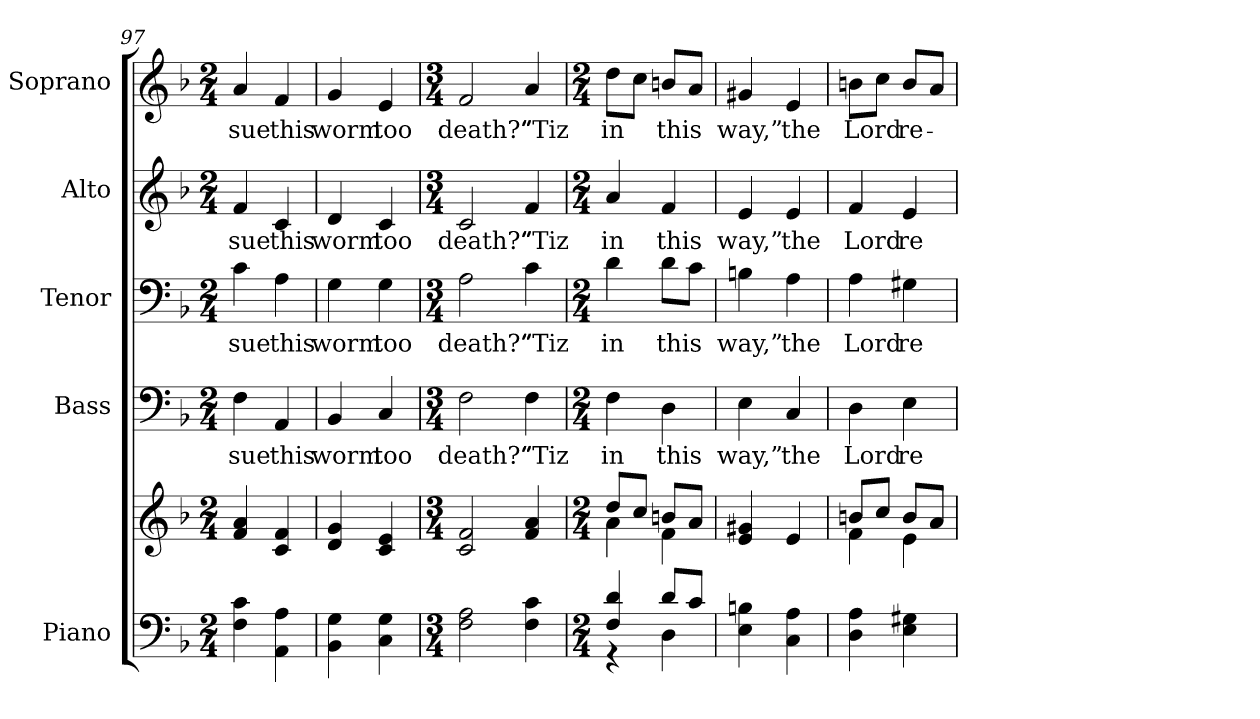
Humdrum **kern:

**kern	**kern	**kern	**text	**kern	**text	**kern	**text	**kern	**text
*part5	*part5	*part4	*part4	*part3	*part3	*part2	*part2	*part1	*part1
*staff6	*staff5	*staff4	*staff4	*staff3	*staff3	*staff2	*staff2	*staff1	*staff1
*I"Piano	*	*I"Bass	*	*I"Tenor	*	*I"Alto	*	*I"Soprano	*
*I'Pno.	*	*I'B.	*	*I'T.	*	*I'A.	*	*I'S.	*
*clefF4	*clefG2	*clefF4	*	*clefF4	*	*clefG2	*	*clefG2	*
*k[b-]	*k[b-]	*k[b-]	*	*k[b-]	*	*k[b-]	*	*k[b-]	*
*F:	*F:	*F:	*	*F:	*	*F:	*	*F:	*
*M2/4	*M2/4	*M2/4	*	*M2/4	*	*M2/4	*	*M2/4	*
=97	=97	=97	=97	=97	=97	=97	=97	=97	=97
!	!	!	!LO:LY:b:color=#000000	!	!	!	!	!	!
!	!	!	!	!	!LO:LY:b:color=#000000	!	!	!	!
!	!	!	!	!	!	!	!LO:LY:b:color=#000000	!	!
!	!	!	!	!	!	!	!	!	!LO:LY:b:color=#000000
4Fi\ 4ci	4fi/ 4ai	4Fi\	-sue	4ci\	-sue	4fi/	-sue	4ai/	-sue
!	!	!	!LO:LY:b:color=#000000	!	!	!	!	!	!
!	!	!	!	!	!LO:LY:b:color=#000000	!	!	!	!
!	!	!	!	!	!	!	!LO:LY:b:color=#000000	!	!
!	!	!	!	!	!	!	!	!	!LO:LY:b:color=#000000
4AAi\ 4Ai	4ci/ 4fi	4AAi/	this	4Ai\	this	4ci/	this	4fi/	this
=98	=98	=98	=98	=98	=98	=98	=98	=98	=98
!	!	!	!LO:LY:b:color=#000000	!	!	!	!	!	!
!	!	!	!	!	!LO:LY:b:color=#000000	!	!	!	!
!	!	!	!	!	!	!	!LO:LY:b:color=#000000	!	!
!	!	!	!	!	!	!	!	!	!LO:LY:b:color=#000000
4BB-i\ 4Gi	4di/ 4gi	4BB-i/	worm	4Gi\	worm	4di/	worm	4gi/	worm
!	!	!	!LO:LY:b:color=#000000	!	!	!	!	!	!
!	!	!	!	!	!LO:LY:b:color=#000000	!	!	!	!
!	!	!	!	!	!	!	!LO:LY:b:color=#000000	!	!
!	!	!	!	!	!	!	!	!	!LO:LY:b:color=#000000
4Ci\ 4Gi	4ci/ 4ei	4Ci/	too	4Gi\	too	4ci/	too	4ei/	too
!!LO:PB:g=z
=99	=99	=99	=99	=99	=99	=99	=99	=99	=99
*M3/4	*M3/4	*M3/4	*	*M3/4	*	*M3/4	*	*M3/4	*
!	!	!	!LO:LY:b:color=#000000	!	!	!	!	!	!
!	!	!	!	!	!LO:LY:b:color=#000000	!	!	!	!
!	!	!	!	!	!	!	!LO:LY:b:color=#000000	!	!
!	!	!	!	!	!	!	!	!	!LO:LY:b:color=#000000
2Fi\ 2Ai	2ci/ 2fi	2Fi\	death?”	2Ai\	death?”	2ci/	death?”	2fi/	death?”
!	!	!	!LO:LY:b:color=#000000	!	!	!	!	!	!
!	!	!	!	!	!LO:LY:b:color=#000000	!	!	!	!
!	!	!	!	!	!	!	!LO:LY:b:color=#000000	!	!
!	!	!	!	!	!	!	!	!	!LO:LY:b:color=#000000
4Fi\ 4ci	4fi/ 4ai	4Fi\	“Tiz	4ci\	“Tiz	4fi/	“Tiz	4ai/	“Tiz
=100	=100	=100	=100	=100	=100	=100	=100	=100	=100
*M2/4	*M2/4	*M2/4	*	*M2/4	*	*M2/4	*	*M2/4	*
*^	*^	*	*	*	*	*	*	*	*
!	!	!	!	!	!LO:LY:b:color=#000000	!	!	!	!	!	!
!	!	!	!	!	!	!	!LO:LY:b:color=#000000	!	!	!	!
!	!	!	!	!	!	!	!	!	!LO:LY:b:color=#000000	!	!
!	!	!	!	!	!	!	!	!	!	!	!LO:LY:b:color=#000000
4Fi/ 4di	4r	8ddi/L	4ai\	4Fi\	in	4di\	in	4ai/	in	8ddi\L	in
.	.	8cci/J	.	.	.	.	.	.	.	8cci\J	.
!	!	!	!	!	!LO:LY:b:color=#000000	!	!	!	!	!	!
!	!	!	!	!	!	!	!LO:LY:b:color=#000000	!	!	!	!
!	!	!	!	!	!	!	!	!	!LO:LY:b:color=#000000	!	!
!	!	!	!	!	!	!	!	!	!	!	!LO:LY:b:color=#000000
8di/L	4Di\	8bni/L	4fi\	4Di\	this	8di\L	this	4fi/	this	8bni/L	this
8ci/J	.	8ai/J	.	.	.	8ci\J	.	.	.	8ai/J	.
*v	*v	*	*	*	*	*	*	*	*	*	*
*	*v	*v	*	*	*	*	*	*	*	*
=101	=101	=101	=101	=101	=101	=101	=101	=101	=101
!	!	!	!LO:LY:b:color=#000000	!	!	!	!	!	!
!	!	!	!	!	!LO:LY:b:color=#000000	!	!	!	!
!	!	!	!	!	!	!	!LO:LY:b:color=#000000	!	!
!	!	!	!	!	!	!	!	!	!LO:LY:b:color=#000000
4Ei\ 4Bni	4ei/ 4g#Xi	4Ei\	way,”	4Bni\	way,”	4ei/	way,”	4g#Xi/	way,”
!	!	!	!LO:LY:b:color=#000000	!	!	!	!	!	!
!	!	!	!	!	!LO:LY:b:color=#000000	!	!	!	!
!	!	!	!	!	!	!	!LO:LY:b:color=#000000	!	!
!	!	!	!	!	!	!	!	!	!LO:LY:b:color=#000000
4Ci\ 4Ai	4ei/	4Ci/	the	4Ai\	the	4ei/	the	4ei/	the
!!LO:PB:g=z
=102	=102	=102	=102	=102	=102	=102	=102	=102	=102
*	*^	*	*	*	*	*	*	*	*
!	!	!	!	!LO:LY:b:color=#000000	!	!	!	!	!	!
!	!	!	!	!	!	!LO:LY:b:color=#000000	!	!	!	!
!	!	!	!	!	!	!	!	!LO:LY:b:color=#000000	!	!
!	!	!	!	!	!	!	!	!	!	!LO:LY:b:color=#000000
4Di\ 4Ai	8bni/L	4fi\	4Di\	Lord	4Ai\	Lord	4fi/	Lord	8bni\L	Lord
.	8cci/J	.	.	.	.	.	.	.	8cci\J	.
!	!	!	!	!LO:LY:b:color=#000000	!	!	!	!	!	!
!	!	!	!	!	!	!LO:LY:b:color=#000000	!	!	!	!
!	!	!	!	!	!	!	!	!LO:LY:b:color=#000000	!	!
!	!	!	!	!	!	!	!	!	!	!LO:LY:b:color=#000000
4Ei\ 4G#Xi	8bi/L	4ei\	4Ei\	re-	4G#Xi\	re-	4ei/	re-	8bi/L	re-
.	8ai/J	.	.	.	.	.	.	.	8ai/J	.
*	*v	*v	*	*	*	*	*	*	*	*
=	=	=	=	=	=	=	=	=	=
*-	*-	*-	*-	*-	*-	*-	*-	*-	*-
